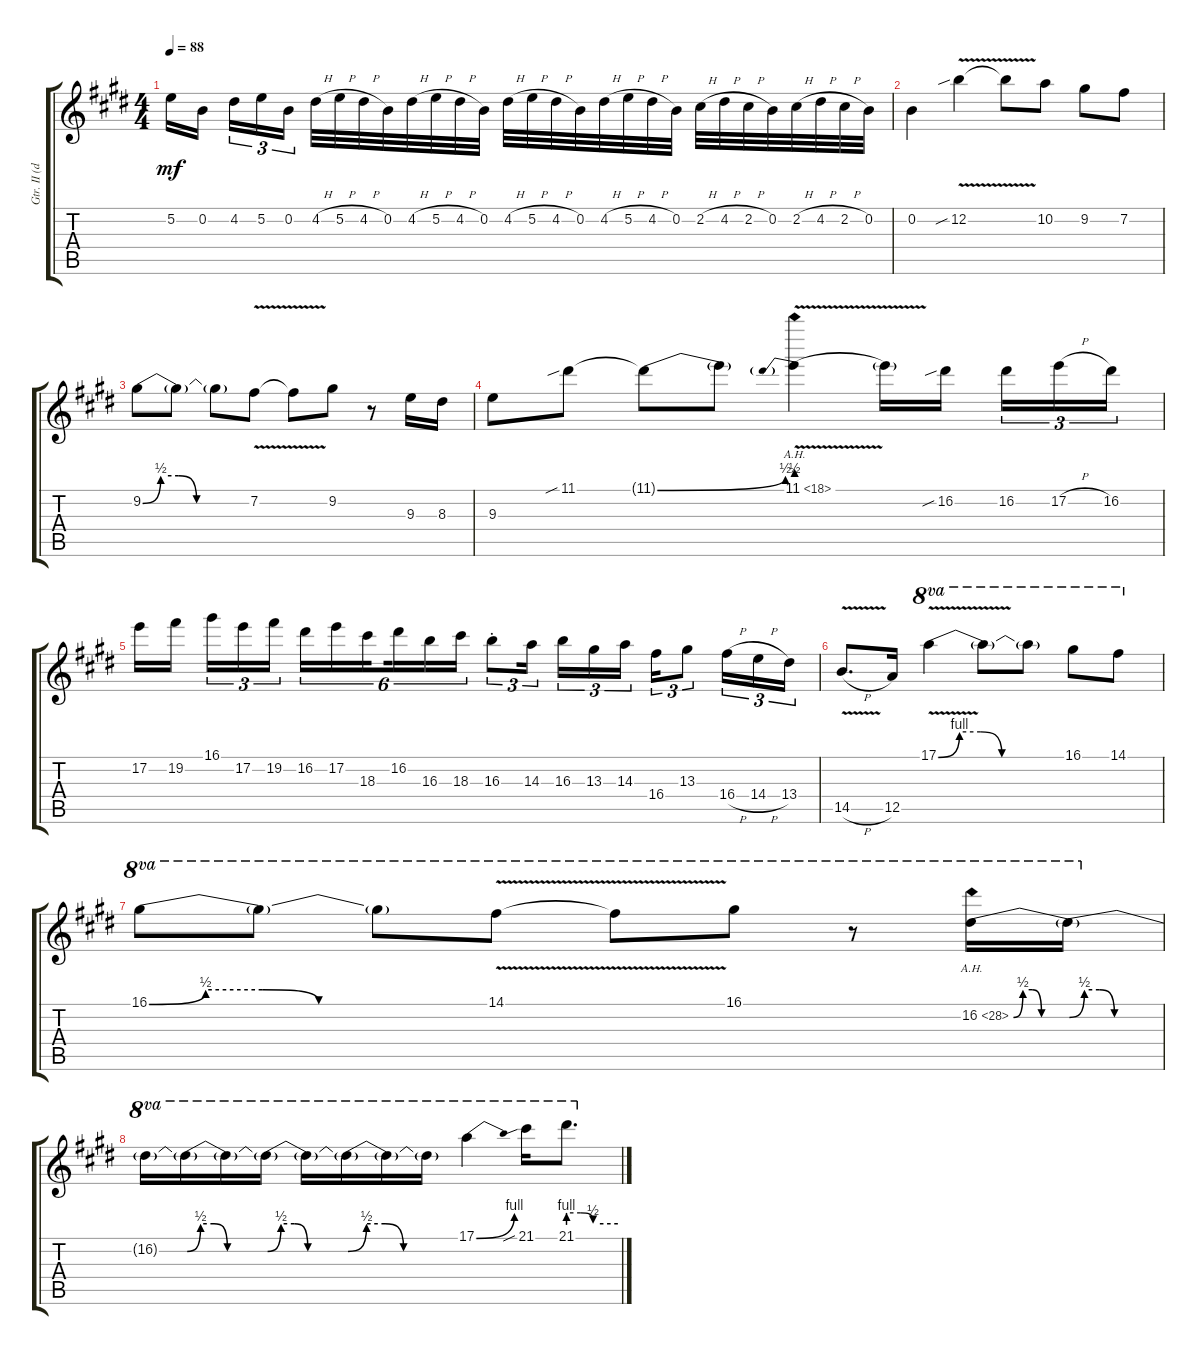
\track ("Gtr. II (dist. tone w/wah)" "Gtr. II (d") {instrument distortionguitar}
\staff {score tabs}
\tuning (E4 B3 G3 D3 A2 E2) {hide}
\ts (4 4)
\tempo 88
\clef g2
\ks e
5.2.16{dy mf} 0.2.16{beam splitsecondary} 4.2.16{tu (3 2)} 5.2.16{tu (3 2)} 0.2.16{tu (3 2)} 4.2{h}.32 5.2{h}.32 4.2{h}.32 0.2.32 4.2{h}.32 5.2{h}.32 4.2{h}.32 0.2.32 4.2{h}.32 5.2{h}.32 4.2{h}.32 0.2.32 4.2{h}.32 5.2{h}.32 4.2{h}.32 0.2.32 2.2{h}.32 4.2{h}.32 2.2{h}.32 0.2.32 2.2{h}.32 4.2{h}.32 2.2{h}.32 0.2.32 |
0.2.4 12.2{v sib}.4 12.2{t}.8 10.2.8 9.2.8 7.2.8 |
9.2{be (custom 0 0 10 2 20 2 30 0 60 0)}.8 9.2{t}.8 9.2{t}.8 7.2{v}.8 7.2{t}.8 9.2.8 r.8 9.3.16 8.3.16 |
9.3.8 11.1{sib}.8 11.1{be (bend 0 0 60 2) t}.8 11.1{t}.8 11.1{be (prebend 0 2 60 2) ah 7 v}.4 11.1{t}.16 16.2{sib}.16{beam splitsecondary} 16.2.16{tu (3 2)} 17.2{h}.16{tu (3 2)} 16.2.16{tu (3 2)} |
17.2.16 19.2.16{beam splitsecondary} 16.1.16{tu (3 2)} 17.2.16{tu (3 2)} 19.2.16{tu (3 2)} 16.2.16{tu (6 4)} 17.2.16{tu (6 4)} 18.3.16{tu (6 4) beam splitsecondary} 16.2.16{tu (6 4)} 16.3.16{tu (6 4)} 18.3.16{tu (6 4)} 16.3{st}.8{tu (3 2)} 14.3.16{tu (3 2) beam splitsecondary} 16.3.16{tu (3 2)} 13.3.16{tu (3 2)} 14.3.16{tu (3 2)} 16.4.16{tu (3 2)} 13.3.8{tu (3 2)} 16.4{h}.16{tu (3 2)} 14.4{h}.16{tu (3 2)} 13.4.16{tu (3 2)} |
14.5{v h}.8{d} 12.5.16 17.1{be (custom 0 0 10 4 20 4 30 0 60 0) v}.4{ot 8va} 17.1{t}.8{ot 8va} 17.1{t}.8{ot 8va} 16.1.8{ot 8va} 14.1.8{ot 8va} |
16.1{be (custom 0 0 10 2 20 2 30 0 60 0)}.8{ot 8va} 16.1{t}.8{ot 8va} 16.1{t}.8{ot 8va} 14.1{v}.8{ot 8va} 14.1{t}.8{ot 8va} 16.1.8{ot 8va} r.8{ot 8va} 16.2{be (custom 0 0 10 2 20 2 30 0 60 0) ah 12}.16{ot 8va} 16.2{be (custom 0 0 10 2 20 2 30 0 60 0) t}.16{ot 8va} |
16.2{t}.16{ot 8va} 16.2{be (custom 0 0 10 2 20 2 30 0 60 0) t}.16{ot 8va} 16.2{t}.16{ot 8va} 16.2{be (custom 0 0 10 2 20 2 30 0 60 0) t}.16{ot 8va} 16.2{t}.16{ot 8va} 16.2{be (custom 0 0 10 2 20 2 30 0 60 0) t}.16{ot 8va} 16.2{t}.16{ot 8va} 16.2{t}.16{ot 8va} 17.1{be (bend 0 0 60 4)}.4{ot 8va} 21.1{sib}.16{ot 8va} 21.1{be (custom 0 4 15 4 30 2 60 2)}.8{d ot 8va}
